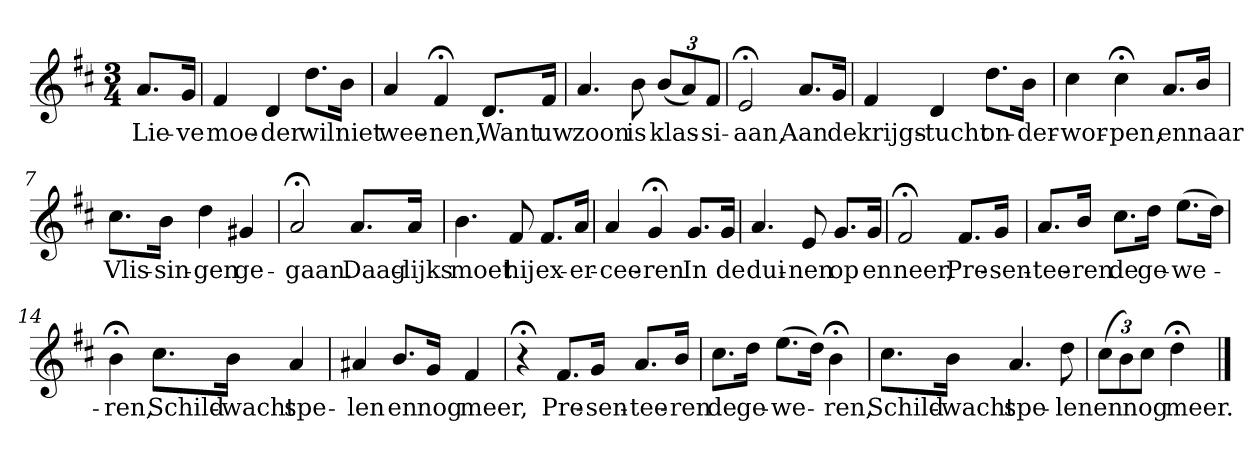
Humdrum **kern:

**kern	**text
*part1	*part1
*staff1	*staff1
*k[f#c#]	*
*D:	*
*M3/4	*
*MM120	*
=	=
8.aL	Lie-
16gJk	-ve
=1	=1
4f#	moe-
4d	-der
8.ddL	wil
16bJk	niet
=2	=2
4a	wee-
4f#;<	-nen,
8.dL	Want
16f#Jk	uw
=3	=3
4.a	zoon
8b	is
(12bL	klas-
12a)	.
12f#J	-si-
=4	=4
2e;<	-aan,
8.aL	Aan
16gJk	de
=5	=5
4f#	krijgs-
4d	-tucht
8.ddL	on-
16bJk	-der-
=6	=6
4cc#	-wor-
4cc#;<	-pen,
8.aL	en
16bJk	naar
=7	=7
8.cc#L	Vlis-
16bJk	-sin-
4dd	-gen
4g#X	ge-
=8	=8
2a;<	-gaan.
8.aL	Daag-
16aJk	-lijks
=9	=9
4.b	moet
8f#	hij
8.f#L	ex-
16aJk	-er-
=10	=10
4a	-cee-
4g;<	-ren
8.gL	In
16gJk	de
=11	=11
4.a	dui-
8e	-nen
8.gL	op
16gJk	en
=12	=12
2f#;<	neer,
8.f#L	Pre-
16gJk	-sen-
=13	=13
8.aL	-tee-
16bJk	-ren
8.cc#L	de
16ddJk	ge-
(8.eeL	-we-
16ddJk)	.
=14	=14
4b;<	-ren,
8.cc#L	Schild-
16bJk	-wacht
4a	spe-
=15	=15
4a#X	-len
8.bL	en
16gJk	nog
4f#	meer,
=16	=16
4r;<	.
8.f#L	Pre-
16gJk	-sen-
8.aL	-tee-
16bJk	-ren
=17	=17
8.cc#L	de
16ddJk	ge-
(8.eeL	-we-
16ddJk)	.
4b;<	-ren,
=18	=18
8.cc#L	Schild-
16bJk	-wacht
4.a	spe-
8dd	-len
=19	=19
(12cc#L	en
12b)	.
12cc#J	nog
4dd;<	meer.
==	==
*-	*-
